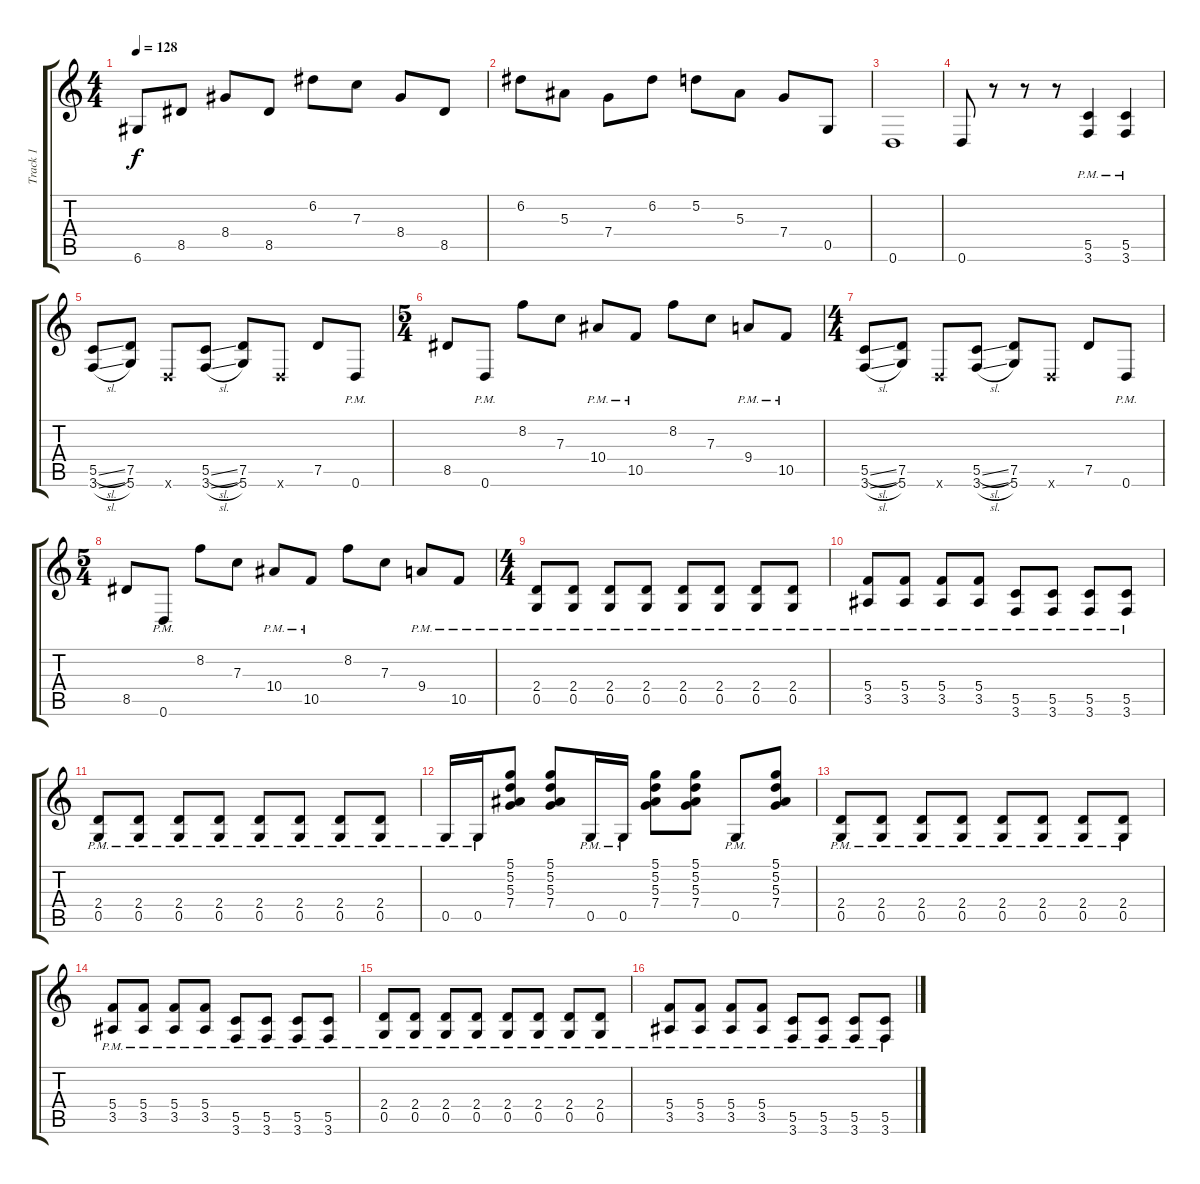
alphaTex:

\track ("Track 1" "Track 1") {instrument distortionguitar}
\staff {score tabs}
\tuning (D4 A3 F3 C3 G2 D2) {hide}
\ts (4 4)
\tempo 128
\clef g2
\ks c
6.6.8{dy f} 8.5.8 8.4.8 8.5.8 6.2.8 7.3.8 8.4.8 8.5.8 |
6.2.8 5.3.8 7.4.8 6.2.8 5.2.8 5.3.8 7.4.8 0.5.8 |
0.6.1 |
0.6.8 r.8 r.8 r.8 (5.5{pm} 3.6{pm}).4 (5.5{pm} 3.6{pm}).4 |
(5.5{sl} 3.6{sl}).8 (7.5 5.6).8 0.6{x}.8 (5.5{sl} 3.6{sl}).8 (7.5 5.6).8 0.6{x}.8 7.5.8 0.6{pm}.8 |
\ts (5 4)
8.5.8 0.6{pm}.8 8.2.8 7.3.8 10.4{pm}.8 10.5{pm}.8 8.2.8 7.3.8 9.4{pm}.8 10.5{pm}.8 |
\ts (4 4)
(5.5{sl} 3.6{sl}).8 (7.5 5.6).8 0.6{x}.8 (5.5{sl} 3.6{sl}).8 (7.5 5.6).8 0.6{x}.8 7.5.8 0.6{pm}.8 |
\ts (5 4)
8.5.8 0.6{pm}.8 8.2.8 7.3.8 10.4{pm}.8 10.5{pm}.8 8.2.8 7.3.8 9.4{pm}.8 10.5{pm}.8 |
\ts (4 4)
(2.4{pm} 0.5{pm}).8 (2.4{pm} 0.5{pm}).8 (2.4{pm} 0.5{pm}).8 (2.4{pm} 0.5{pm}).8 (2.4{pm} 0.5{pm}).8 (2.4{pm} 0.5{pm}).8 (2.4{pm} 0.5{pm}).8 (2.4{pm} 0.5{pm}).8 |
(5.4{pm} 3.5{pm}).8 (5.4{pm} 3.5{pm}).8 (5.4{pm} 3.5{pm}).8 (5.4{pm} 3.5{pm}).8 (5.5{pm} 3.6{pm}).8 (5.5{pm} 3.6{pm}).8 (5.5{pm} 3.6{pm}).8 (5.5{pm} 3.6{pm}).8 |
(2.4{pm} 0.5{pm}).8 (2.4{pm} 0.5{pm}).8 (2.4{pm} 0.5{pm}).8 (2.4{pm} 0.5{pm}).8 (2.4{pm} 0.5{pm}).8 (2.4{pm} 0.5{pm}).8 (2.4{pm} 0.5{pm}).8 (2.4{pm} 0.5{pm}).8 |
0.5{pm}.16 0.5{pm}.16 (5.1 5.2 5.3 7.4).8 (5.1 5.2 5.3 7.4).8 0.5{pm}.16 0.5{pm}.16 (5.1 5.2 5.3 7.4).8 (5.1 5.2 5.3 7.4).8 0.5{pm}.8 (5.1 5.2 5.3 7.4).8 |
(2.4{pm} 0.5{pm}).8 (2.4{pm} 0.5{pm}).8 (2.4{pm} 0.5{pm}).8 (2.4{pm} 0.5{pm}).8 (2.4{pm} 0.5{pm}).8 (2.4{pm} 0.5{pm}).8 (2.4{pm} 0.5{pm}).8 (2.4{pm} 0.5{pm}).8 |
(5.4{pm} 3.5{pm}).8 (5.4{pm} 3.5{pm}).8 (5.4{pm} 3.5{pm}).8 (5.4{pm} 3.5{pm}).8 (5.5{pm} 3.6{pm}).8 (5.5{pm} 3.6{pm}).8 (5.5{pm} 3.6{pm}).8 (5.5{pm} 3.6{pm}).8 |
(2.4{pm} 0.5{pm}).8 (2.4{pm} 0.5{pm}).8 (2.4{pm} 0.5{pm}).8 (2.4{pm} 0.5{pm}).8 (2.4{pm} 0.5{pm}).8 (2.4{pm} 0.5{pm}).8 (2.4{pm} 0.5{pm}).8 (2.4{pm} 0.5{pm}).8 |
(5.4{pm} 3.5{pm}).8 (5.4{pm} 3.5{pm}).8 (5.4{pm} 3.5{pm}).8 (5.4{pm} 3.5{pm}).8 (5.5{pm} 3.6{pm}).8 (5.5{pm} 3.6{pm}).8 (5.5{pm} 3.6{pm}).8 (5.5{pm} 3.6{pm}).8
